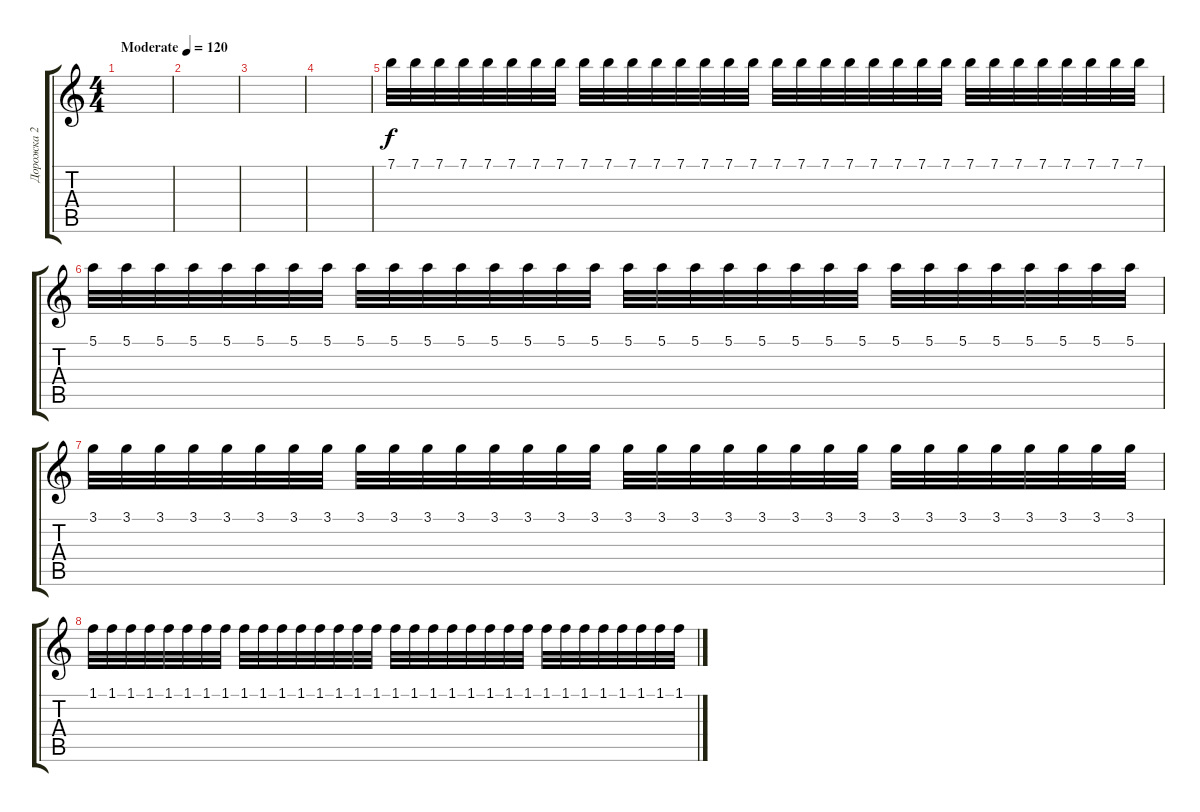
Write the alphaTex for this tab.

\track ("Дорожка 2" "Дорожка 2") {instrument acousticguitarsteel}
\staff {score tabs}
\tuning (E4 B3 G3 D3 A2 E2) {hide}
\ts (4 4)
\tempo (120 "Moderate")
\clef g2
\ks c
|
|
|
|
7.1.32 7.1.32 7.1.32 7.1.32 7.1.32 7.1.32 7.1.32 7.1.32 7.1.32 7.1.32 7.1.32 7.1.32 7.1.32 7.1.32 7.1.32 7.1.32 7.1.32 7.1.32 7.1.32 7.1.32 7.1.32 7.1.32 7.1.32 7.1.32 7.1.32 7.1.32 7.1.32 7.1.32 7.1.32 7.1.32 7.1.32 7.1.32 |
5.1.32 5.1.32 5.1.32 5.1.32 5.1.32 5.1.32 5.1.32 5.1.32 5.1.32 5.1.32 5.1.32 5.1.32 5.1.32 5.1.32 5.1.32 5.1.32 5.1.32 5.1.32 5.1.32 5.1.32 5.1.32 5.1.32 5.1.32 5.1.32 5.1.32 5.1.32 5.1.32 5.1.32 5.1.32 5.1.32 5.1.32 5.1.32 |
3.1.32 3.1.32 3.1.32 3.1.32 3.1.32 3.1.32 3.1.32 3.1.32 3.1.32 3.1.32 3.1.32 3.1.32 3.1.32 3.1.32 3.1.32 3.1.32 3.1.32 3.1.32 3.1.32 3.1.32 3.1.32 3.1.32 3.1.32 3.1.32 3.1.32 3.1.32 3.1.32 3.1.32 3.1.32 3.1.32 3.1.32 3.1.32 |
1.1.32 1.1.32 1.1.32 1.1.32 1.1.32 1.1.32 1.1.32 1.1.32 1.1.32 1.1.32 1.1.32 1.1.32 1.1.32 1.1.32 1.1.32 1.1.32 1.1.32 1.1.32 1.1.32 1.1.32 1.1.32 1.1.32 1.1.32 1.1.32 1.1.32 1.1.32 1.1.32 1.1.32 1.1.32 1.1.32 1.1.32 1.1.32
